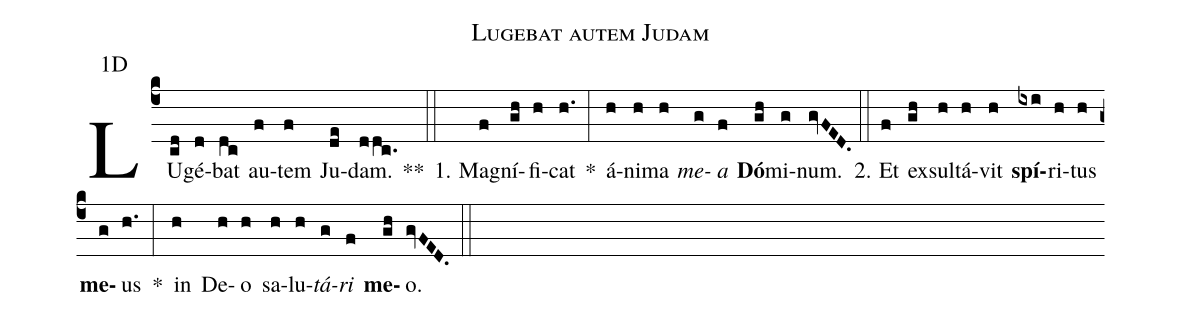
name:Lugebat autem Judam;
office-part:Antiphona;
mode:1;
annotation:1D;
%%
(c4) LU(cd)gé(d)bat(dc) au(f)tem(f) Ju(de)dam.(ddc.) **(::)
1. Ma(f)gní(gh)fi(h)cat(h.) *(:) á(h)ni(h)ma(h) <i>me</i>(g)<i>a</i>(f) <b>Dó</b>(gh)mi(g)num.(gvFED.) (::)
2. Et(f) ex(gh)sul(h)tá(h)vit(h) <b>spí</b>(ixi)ri(h)tus(h) <b>me</b>(g)us(h.) *(:) in(h) De(h)o(h) sa(h)lu(h)<i>tá</i>(g)<i>ri</i>(f) <b>me</b>(gh)o.(gvFED.) (::)
